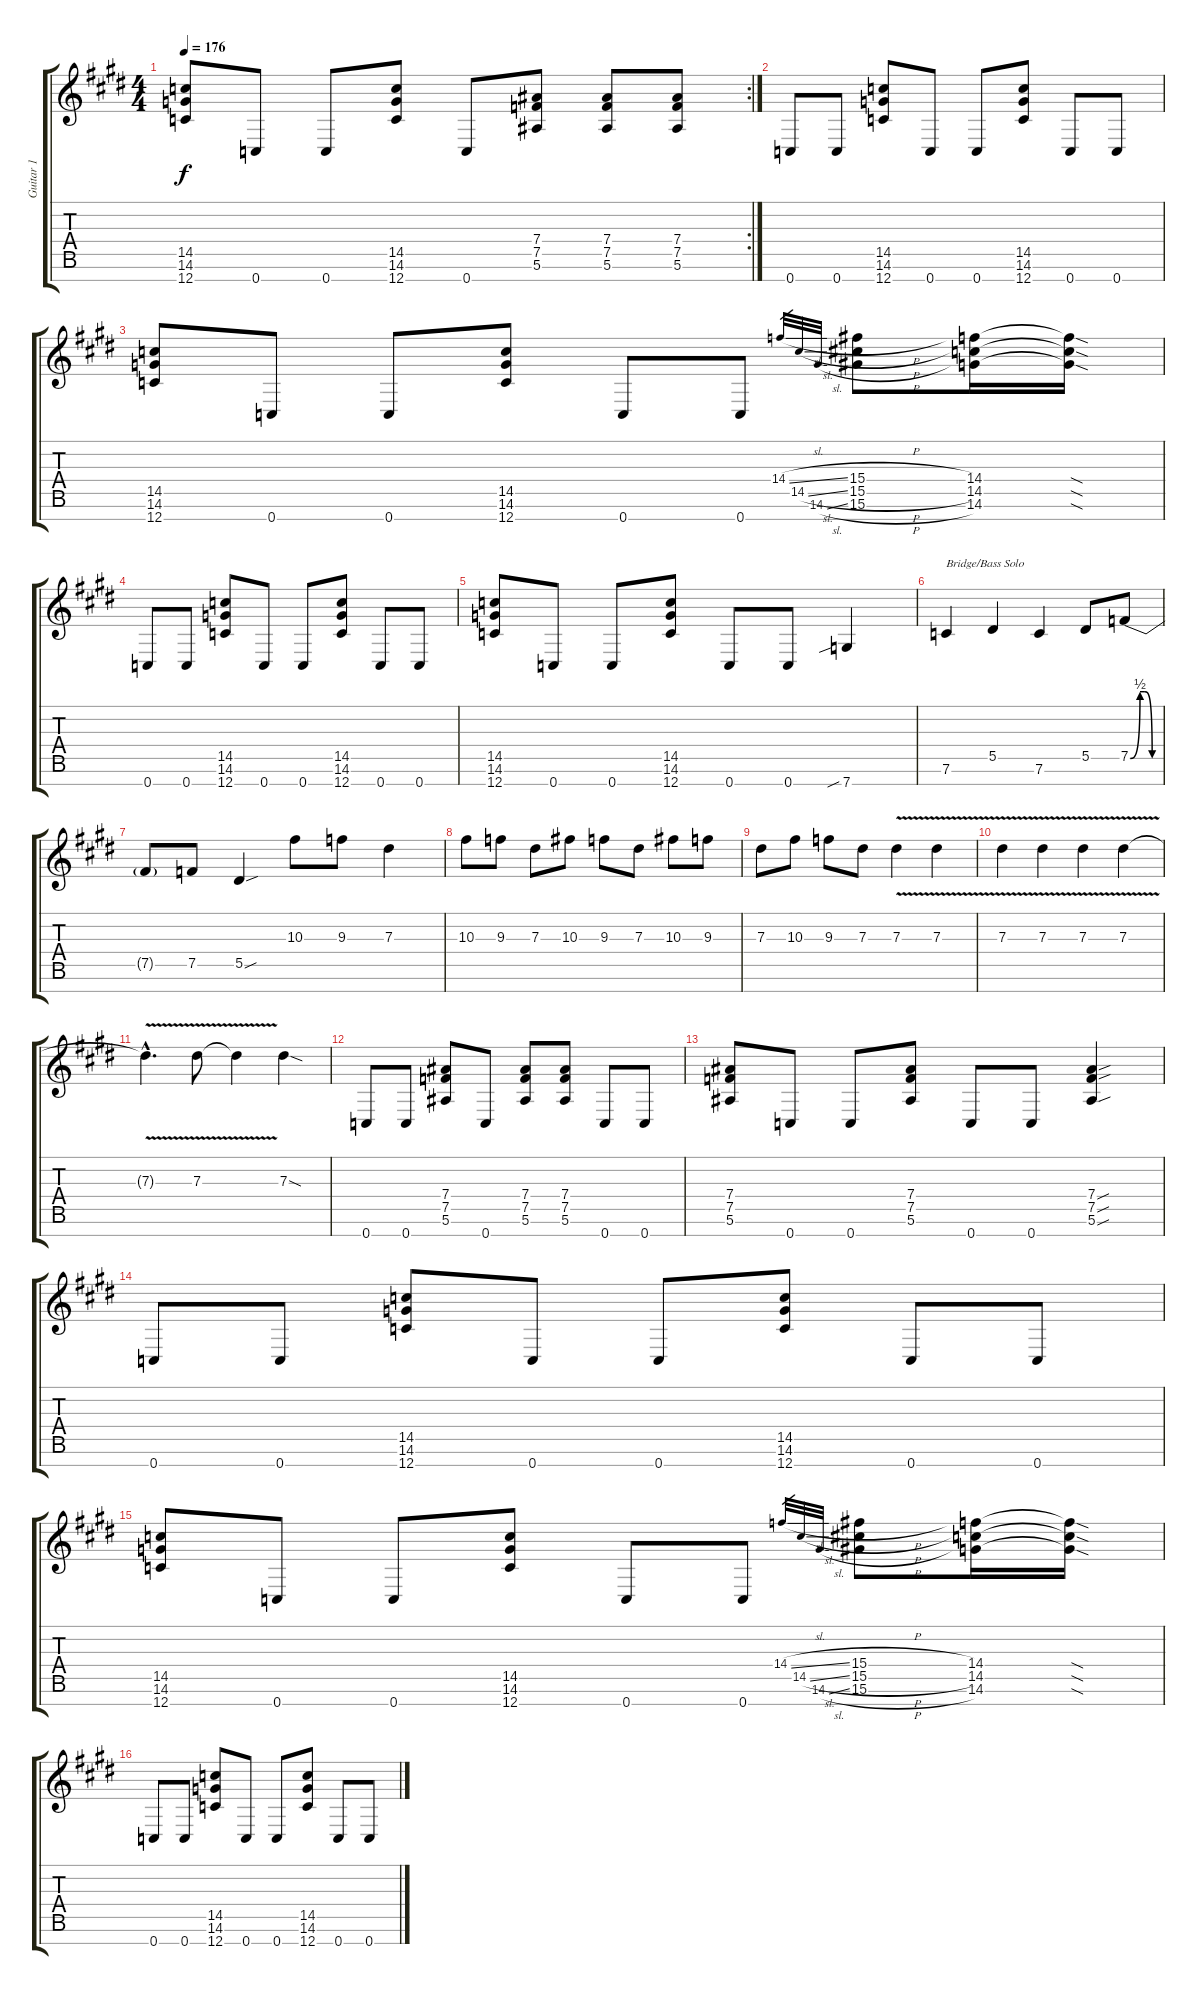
\track ("Guitar 1" "Guitar 1") {instrument overdrivenguitar}
\staff {score tabs}
\tuning (F4 C4 Ab3 Eb3 Bb2 F2 C2) {hide}
\rc 2
\ts (4 4)
\tempo 176
\clef g2
\ks e
(14.5 14.6 12.7).8{dy f} 0.7.8 0.7.8 (14.5 14.6 12.7).8 0.7.8 (7.4 7.5 5.6).8 (7.4 7.5 5.6).8 (7.4 7.5 5.6).8 |
0.7.8 0.7.8 (14.5 14.6 12.7).8 0.7.8 0.7.8 (14.5 14.6 12.7).8 0.7.8 0.7.8 |
(14.5 14.6 12.7).8 0.7.8 0.7.8 (14.5 14.6 12.7).8 0.7.8 0.7.8 14.4{sl}.32{gr} 14.5{sl}.32{gr} 14.6{sl}.32{gr} (15.4{h} 15.5{h} 15.6{h}).8 (14.4 14.5 14.6).16 (14.4{sod t} 14.5{sod t} 14.6{sod t}).16 |
0.7.8 0.7.8 (14.5 14.6 12.7).8 0.7.8 0.7.8 (14.5 14.6 12.7).8 0.7.8 0.7.8 |
(14.5 14.6 12.7).8 0.7.8 0.7.8 (14.5 14.6 12.7).8 0.7.8 0.7.8 7.7{sib}.4 |
7.6.4{txt "Bridge/Bass Solo"} 5.5.4 7.6.4 5.5.8 7.5{be (custom 0 0 20 2 30 2 45 0 60 0)}.8 |
7.5{t}.8 7.5.8 5.5{sou}.4 10.3.8 9.3.8 7.3.4 |
10.3.8 9.3.8 7.3.8 10.3.8 9.3.8 7.3.8 10.3.8 9.3.8 |
7.3.8 10.3.8 9.3.8 7.3.8 7.3{v}.4 7.3{v}.4 |
7.3{v}.4 7.3{v}.4 7.3{v}.4 7.3{v}.4 |
7.3{v hac t}.4{d} 7.3{v}.8 7.3{v t}.4 7.3{sod}.4 |
0.7.8 0.7.8 (7.4 7.5 5.6).8 0.7.8 (7.4 7.5 5.6).8 (7.4 7.5 5.6).8 0.7.8 0.7.8 |
(7.4 7.5 5.6).8 0.7.8 0.7.8 (7.4 7.5 5.6).8 0.7.8 0.7.8 (7.4{sou} 7.5{sou} 5.6{sou}).4 |
0.7.8 0.7.8 (14.5 14.6 12.7).8 0.7.8 0.7.8 (14.5 14.6 12.7).8 0.7.8 0.7.8 |
(14.5 14.6 12.7).8 0.7.8 0.7.8 (14.5 14.6 12.7).8 0.7.8 0.7.8 14.4{sl}.32{gr} 14.5{sl}.32{gr} 14.6{sl}.32{gr} (15.4{h} 15.5{h} 15.6{h}).8 (14.4 14.5 14.6).16 (14.4{sod t} 14.5{sod t} 14.6{sod t}).16 |
0.7.8 0.7.8 (14.5 14.6 12.7).8 0.7.8 0.7.8 (14.5 14.6 12.7).8 0.7.8 0.7.8
